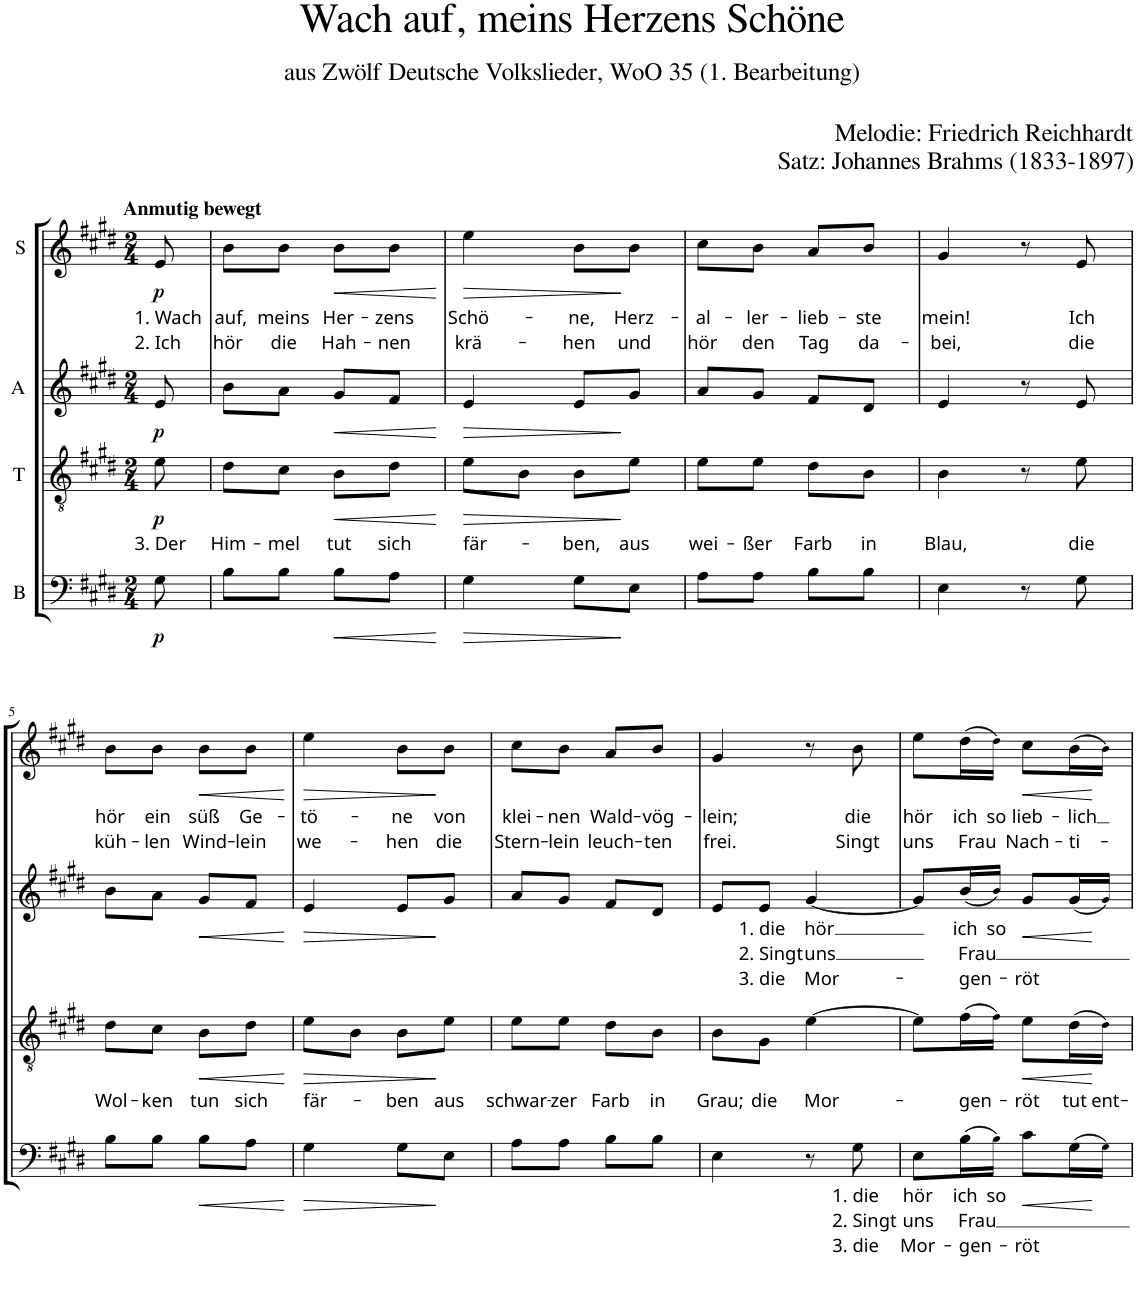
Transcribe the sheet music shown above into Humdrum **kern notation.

**kern	**text	**text	**text	**dynam	**kern	**text	**dynam	**kern	**text	**text	**text	**dynam	**kern	**text	**text	**dynam
*part4	*part4	*part4	*part4	*part4	*part3	*part3	*part3	*part2	*part2	*part2	*part2	*part2	*part1	*part1	*part1	*part1
*staff4	*staff4	*staff4	*staff4	*staff4	*staff3	*staff3	*staff3	*staff2	*staff2	*staff2	*staff2	*staff2	*staff1	*staff1	*staff1	*staff1
*I"B	*	*	*	*	*I"T	*	*	*I"A	*	*	*	*	*I"S	*	*	*
*clefF4	*	*	*	*	*clefGv2	*	*	*clefG2	*	*	*	*	*clefG2	*	*	*
*k[f#c#g#d#]	*	*	*	*	*k[f#c#g#d#]	*	*	*k[f#c#g#d#]	*	*	*	*	*k[f#c#g#d#]	*	*	*
*M2/4	*	*	*	*	*M2/4	*	*	*M2/4	*	*	*	*	*M2/4	*	*	*
=	=	=	=	=	=	=	=	=	=	=	=	=	=	=	=	=
!	!	!	!	!	!	!	!	!	!	!	!	!	!LO:TX:a:B:t=Anmutig bewegt	!	!	!
!	!	!	!	!LO:DY:b	!	!LO:LY:b	!LO:DY:b	!	!	!	!	!LO:DY:b	!	!LO:LY:b	!LO:LY:b	!LO:DY:b
8G#\	.	.	.	p	8e\	3. Der	p	8e/	.	.	.	p	8e/	1. Wach	2. Ich	p
=1	=1	=1	=1	=1	=1	=1	=1	=1	=1	=1	=1	=1	=1	=1	=1	=1
!	!	!	!	!	!	!LO:LY:b	!	!	!	!	!	!	!	!LO:LY:b	!LO:LY:b	!
8B\L	.	.	.	.	8d#\L	Him-	.	8b\L	.	.	.	.	8b\L	auf,	hör	.
!	!	!	!	!	!	!LO:LY:b	!	!	!	!	!	!	!	!LO:LY:b	!LO:LY:b	!
8B\J	.	.	.	.	8c#\J	-mel	.	8a\J	.	.	.	.	8b\J	meins	die	.
!	!	!	!	!LO:HP:b	!	!LO:LY:b	!LO:HP:b	!	!	!	!	!LO:HP:b	!	!LO:LY:b	!LO:LY:b	!LO:HP:b
8B\L	.	.	.	<	8B\L	tut	<	8g#/L	.	.	.	<	8b\L	Her-	Hah-	<
!	!	!	!	!	!	!LO:LY:b	!	!	!	!	!	!	!	!LO:LY:b	!LO:LY:b	!
8A\J	.	.	.	.	8d#\J	sich	.	8f#/J	.	.	.	.	8b\J	zens	-nen	.
.	.	.	.	[	.	.	[	.	.	.	.	[	.	.	.	[
=2	=2	=2	=2	=2	=2	=2	=2	=2	=2	=2	=2	=2	=2	=2	=2	=2
!	!	!	!	!LO:HP:b	!	!LO:LY:b	!LO:HP:b	!	!	!	!	!LO:HP:b	!	!LO:LY:b	!LO:LY:b	!LO:HP:b
4G#\	.	.	.	>	8e\L	fär-	>	4e/	.	.	.	>	4ee\	Schö-	krä-	>
.	.	.	.	.	8B\J	.	.	.	.	.	.	.	.	.	.	.
!	!	!	!	!	!	!LO:LY:b	!	!	!	!	!	!	!	!LO:LY:b	!LO:LY:b	!
8G#\L	.	.	.	.	8B\L	-ben,	.	8e/L	.	.	.	.	8b\L	ne,	-hen	.
!	!	!	!	!	!	!LO:LY:b	!	!	!	!	!	!	!	!LO:LY:b	!LO:LY:b	!
8E\J	.	.	.	]	8e\J	aus	]	8g#/J	.	.	.	]	8b\J	Herz-	und	]
=3	=3	=3	=3	=3	=3	=3	=3	=3	=3	=3	=3	=3	=3	=3	=3	=3
!	!	!	!	!	!	!LO:LY:b	!	!	!	!	!	!	!	!LO:LY:b	!LO:LY:b	!
8A\L	.	.	.	.	8e\L	wei-	.	8a/L	.	.	.	.	8cc#\L	al-	hör	.
!	!	!	!	!	!	!LO:LY:b	!	!	!	!	!	!	!	!LO:LY:b	!LO:LY:b	!
8A\J	.	.	.	.	8e\J	-ßer	.	8g#/J	.	.	.	.	8b\J	ler-	den	.
!	!	!	!	!	!	!LO:LY:b	!	!	!	!	!	!	!	!LO:LY:b	!LO:LY:b	!
8B\L	.	.	.	.	8d#\L	Farb	.	8f#/L	.	.	.	.	8a/L	lieb-	Tag	.
!	!	!	!	!	!	!LO:LY:b	!	!	!	!	!	!	!	!LO:LY:b	!LO:LY:b	!
8B\J	.	.	.	.	8B\J	in	.	8d#/J	.	.	.	.	8b/J	ste	da-	.
=4	=4	=4	=4	=4	=4	=4	=4	=4	=4	=4	=4	=4	=4	=4	=4	=4
!	!	!	!	!	!	!LO:LY:b	!	!	!	!	!	!	!	!LO:LY:b	!LO:LY:b	!
4E\	.	.	.	.	4B\	Blau,	.	4e/	.	.	.	.	4g#/	mein!	-bei,	.
8r	.	.	.	.	8r	.	.	8r	.	.	.	.	8r	.	.	.
!	!	!	!	!	!	!LO:LY:b	!	!	!	!	!	!	!	!LO:LY:b	!LO:LY:b	!
8G#\	.	.	.	.	8e\	die	.	8e/	.	.	.	.	8e/	Ich	die	.
!!LO:LB:g=z
=5	=5	=5	=5	=5	=5	=5	=5	=5	=5	=5	=5	=5	=5	=5	=5	=5
!	!	!	!	!	!	!LO:LY:b	!	!	!	!	!	!	!	!LO:LY:b	!LO:LY:b	!
8B\L	.	.	.	.	8d#\L	Wol-	.	8b\L	.	.	.	.	8b\L	hör	küh-	.
!	!	!	!	!	!	!LO:LY:b	!	!	!	!	!	!	!	!LO:LY:b	!LO:LY:b	!
8B\J	.	.	.	.	8c#\J	-ken	.	8a\J	.	.	.	.	8b\J	ein	-len	.
!	!	!	!	!LO:HP:b	!	!LO:LY:b	!LO:HP:b	!	!	!	!	!LO:HP:b	!	!LO:LY:b	!LO:LY:b	!LO:HP:b
8B\L	.	.	.	<	8B\L	tun	<	8g#/L	.	.	.	<	8b\L	süß	Wind-	<
!	!	!	!	!	!	!LO:LY:b	!	!	!	!	!	!	!	!LO:LY:b	!LO:LY:b	!
8A\J	.	.	.	.	8d#\J	sich	.	8f#/J	.	.	.	.	8b\J	Ge-	-lein	.
.	.	.	.	[	.	.	[	.	.	.	.	[	.	.	.	[
=6	=6	=6	=6	=6	=6	=6	=6	=6	=6	=6	=6	=6	=6	=6	=6	=6
!	!	!	!	!LO:HP:b	!	!LO:LY:b	!LO:HP:b	!	!	!	!	!LO:HP:b	!	!LO:LY:b	!LO:LY:b	!LO:HP:b
4G#\	.	.	.	>	8e\L	fär-	>	4e/	.	.	.	>	4ee\	tö-	we-	>
.	.	.	.	.	8B\J	.	.	.	.	.	.	.	.	.	.	.
!	!	!	!	!	!	!LO:LY:b	!	!	!	!	!	!	!	!LO:LY:b	!LO:LY:b	!
8G#\L	.	.	.	.	8B\L	-ben	.	8e/L	.	.	.	.	8b\L	ne	-hen	.
!	!	!	!	!	!	!LO:LY:b	!	!	!	!	!	!	!	!LO:LY:b	!LO:LY:b	!
8E\J	.	.	.	]	8e\J	aus	]	8g#/J	.	.	.	]	8b\J	von	die	]
=7	=7	=7	=7	=7	=7	=7	=7	=7	=7	=7	=7	=7	=7	=7	=7	=7
!	!	!	!	!	!	!LO:LY:b	!	!	!	!	!	!	!	!LO:LY:b	!LO:LY:b	!
8A\L	.	.	.	.	8e\L	schwar-	.	8a/L	.	.	.	.	8cc#\L	klei-	Stern-	.
!	!	!	!	!	!	!LO:LY:b	!	!	!	!	!	!	!	!LO:LY:b	!LO:LY:b	!
8A\J	.	.	.	.	8e\J	-zer	.	8g#/J	.	.	.	.	8b\J	nen	-lein	.
!	!	!	!	!	!	!LO:LY:b	!	!	!	!	!	!	!	!LO:LY:b	!LO:LY:b	!
8B\L	.	.	.	.	8d#\L	Farb	.	8f#/L	.	.	.	.	8a/L	Wald-	leuch-	.
!	!	!	!	!	!	!LO:LY:b	!	!	!	!	!	!	!	!LO:LY:b	!LO:LY:b	!
8B\J	.	.	.	.	8B\J	in	.	8d#/J	.	.	.	.	8b/J	vög-	-ten	.
=8	=8	=8	=8	=8	=8	=8	=8	=8	=8	=8	=8	=8	=8	=8	=8	=8
!	!	!	!	!	!	!LO:LY:b	!	!	!	!	!	!	!	!LO:LY:b	!LO:LY:b	!
4E\	.	.	.	.	8B\L	Grau;	.	8e/L	.	.	.	.	4g#/	lein;	frei.	.
!	!	!	!	!	!	!LO:LY:b	!	!	!LO:LY:b	!LO:LY:b	!LO:LY:b	!	!	!	!	!
.	.	.	.	.	8G#\J	die	.	8e/J	1. die	2. Singt	3. die	.	.	.	.	.
!	!	!	!	!	!	!LO:LY:b	!	!	!LO:LY:b	!LO:LY:b	!LO:LY:b	!	!	!	!	!
8r	.	.	.	.	[4e\	Mor-	.	[4g#/	hör	uns	Mor-	.	8r	.	.	.
!	!LO:LY:b	!LO:LY:b	!LO:LY:b	!	!	!	!	!	!	!	!	!	!	!LO:LY:b	!LO:LY:b	!
8G#\	1. die	2. Singt	3. die	.	.	.	.	.	.	.	.	.	8b\	die	Singt	.
=9	=9	=9	=9	=9	=9	=9	=9	=9	=9	=9	=9	=9	=9	=9	=9	=9
!	!LO:LY:b	!LO:LY:b	!LO:LY:b	!	!	!	!	!	!	!	!	!	!	!LO:LY:b	!LO:LY:b	!
8E\L	hör	uns	Mor-	.	8e\L]	.	.	8g#/L]	.	.	.	.	8ee\L	hör	uns	.
!	!LO:LY:b	!LO:LY:b	!LO:LY:b	!	!	!LO:LY:b	!	!	!LO:LY:b	!LO:LY:b	!LO:LY:b	!	!	!LO:LY:b	!LO:LY:b	!
(16B\L	ich	Frau	-gen-	.	(16f#\L	-gen-	.	(16b/L	ich	Frau	-gen-	.	(16dd#\L	ich	Frau	.
!	!LO:LY:b	!	!	!	!	!	!	!	!LO:LY:b	!	!	!	!	!LO:LY:b	!	!
16B!\JJ)	so	.	.	.	16f#!\JJ)	.	.	16b!/JJ)	so	.	.	.	16dd#!\JJ)	so	.	.
!	!	!	!LO:LY:b	!LO:HP:b	!	!LO:LY:b	!LO:HP:b	!	!	!	!LO:LY:b	!LO:HP:b	!	!LO:LY:b	!LO:LY:b	!LO:HP:b
8c#\L	.	.	-röt	<	8e\L	-röt	<	8g#/L	.	.	-röt	<	8cc#\L	lieb-	Nach-	<
!	!	!	!	!	!	!LO:LY:b	!	!	!	!	!	!	!	!LO:LY:b	!LO:LY:b	!
(16G#\L	.	.	.	.	(16d#\L	tut	.	(16g#/L	.	.	.	.	(16b\L	lich	-ti-	.
!	!	!	!	!	!	!LO:LY:b	!	!	!	!	!	!	!	!	!	!
16G#!\JJ)	.	.	.	[	16d#!\JJ)	ent-	[	16g#!/JJ)	.	.	.	[	16b!\JJ)	.	.	[
=	=	=	=	=	=	=	=	=	=	=	=	=	=	=	=	=
*-	*-	*-	*-	*-	*-	*-	*-	*-	*-	*-	*-	*-	*-	*-	*-	*-
